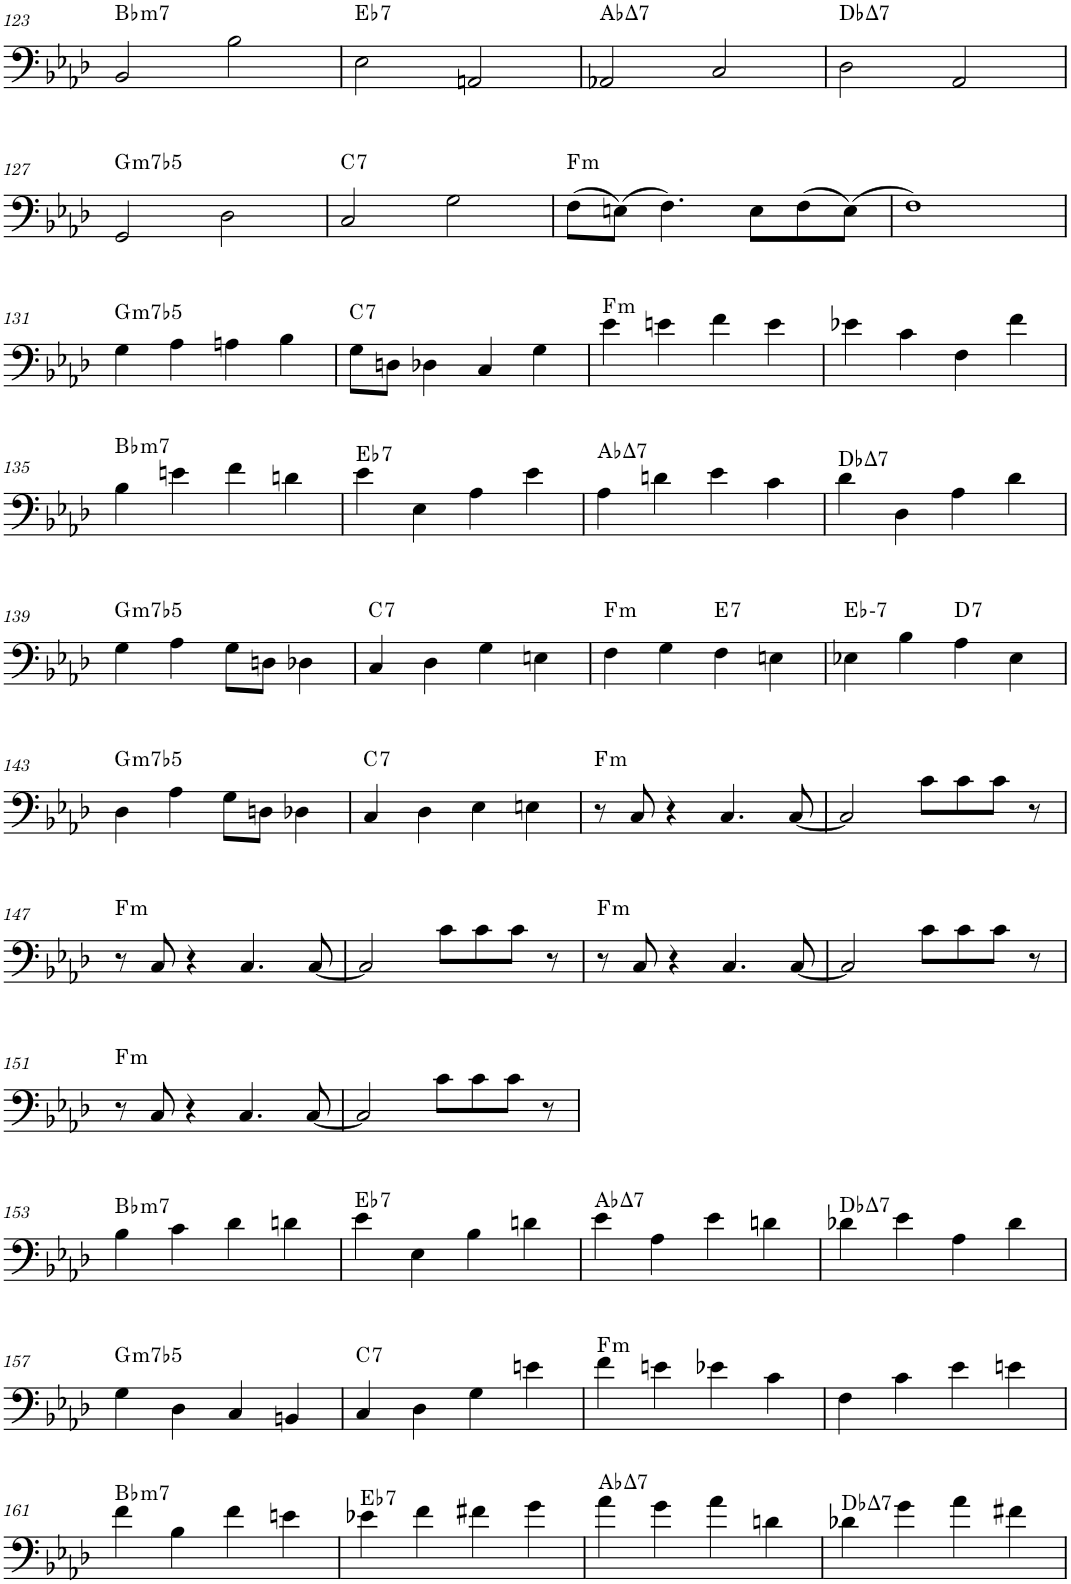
**kern	**harte
*part1	*part1
*staff1	*
*I"Bass Guitar	*
*I'B. Guit.	*
!!LO:PB:g=z
*clefF4	*
*Trd7c12	*
*k[b-e-a-d-]	*
*M4/4	*
=123	=123
!	!LO:H:kt=m7
2BB-/	Bb:min7
2B-\	.
=124	=124
!	!LO:H:kt=7
2E-\	Eb:7
2AAn/	.
=125	=125
!	!LO:H:kt=7
2AA-X/	Ab:maj7
2C/	.
=126	=126
!	!LO:H:kt=7
2D-\	Db:maj7
2AA-/	.
!!LO:LB:g=z
=127	=127
!	!LO:H:kt=m7b5
2GG/	G:hdim7
2D-\	.
=128	=128
!	!LO:H:kt=7
2C/	C:7
2G\	.
=129	=129
!	!LO:H:kt=m
(8F\L	F:min
(8En\J)	.
4.F\)	.
8E\L	.
(8F\	.
(8E\J)	.
=130	=130
1F)	.
!!LO:LB:g=z
=131	=131
!	!LO:H:kt=m7b5
4G\	G:hdim7
4A-\	.
4An\	.
4B-\	.
=132	=132
!	!LO:H:kt=7
8G\L	C:7
8Dn\J	.
4D-X\	.
4C/	.
4G\	.
=133	=133
!	!LO:H:kt=m
4e-\	F:min
4en\	.
4f\	.
4e\	.
=134	=134
4e-X\	.
4c\	.
4F\	.
4f\	.
!!LO:LB:g=z
=135	=135
!	!LO:H:kt=m7
4B-\	Bb:min7
4en\	.
4f\	.
4dn\	.
=136	=136
!	!LO:H:kt=7
4e-\	Eb:7
4E-\	.
4A-\	.
4e-\	.
=137	=137
!	!LO:H:kt=7
4A-\	Ab:maj7
4dn\	.
4e-\	.
4c\	.
=138	=138
!	!LO:H:kt=7
4d-\	Db:maj7
4D-\	.
4A-\	.
4d-\	.
!!LO:LB:g=z
=139	=139
!	!LO:H:kt=m7b5
4G\	G:hdim7
4A-\	.
8G\L	.
8Dn\J	.
4D-X\	.
=140	=140
!	!LO:H:kt=7
4C/	C:7
4D-\	.
4G\	.
4En\	.
=141	=141
!	!LO:H:kt=m
4F\	F:min
4G\	.
!	!LO:H:kt=7
4F\	E:7
4En\	.
=142	=142
!	!LO:H:kt=7
4E-X\	Eb:min7
4B-\	.
!	!LO:H:kt=7
4A-\	D:7
4E-\	.
!!LO:LB:g=z
=143	=143
!	!LO:H:kt=m7b5
4D-\	G:hdim7
4A-\	.
8G\L	.
8Dn\J	.
4D-X\	.
=144	=144
!	!LO:H:kt=7
4C/	C:7
4D-\	.
4E-\	.
4En\	.
=145	=145
!	!LO:H:kt=m
8r	F:min
8C/	.
4r	.
4.C/	.
[8C/	.
=146	=146
2C/]	.
8c\L	.
8c\	.
8c\J	.
8r	.
!!LO:LB:g=z
=147	=147
!	!LO:H:kt=m
8r	F:min
8C/	.
4r	.
4.C/	.
[8C/	.
=148	=148
2C/]	.
8c\L	.
8c\	.
8c\J	.
8r	.
=149	=149
!	!LO:H:kt=m
8r	F:min
8C/	.
4r	.
4.C/	.
[8C/	.
=150	=150
2C/]	.
8c\L	.
8c\	.
8c\J	.
8r	.
!!LO:LB:g=z
=151	=151
!	!LO:H:kt=m
8r	F:min
8C/	.
4r	.
4.C/	.
[8C/	.
=152	=152
2C/]	.
8c\L	.
8c\	.
8c\J	.
8r	.
!!LO:LB:g=z
=153	=153
!	!LO:H:kt=m7
4B-\	Bb:min7
4c\	.
4d-\	.
4dn\	.
=154	=154
!	!LO:H:kt=7
4e-\	Eb:7
4E-\	.
4B-\	.
4dn\	.
=155	=155
!	!LO:H:kt=7
4e-\	Ab:maj7
4A-\	.
4e-\	.
4dn\	.
=156	=156
!	!LO:H:kt=7
4d-X\	Db:maj7
4e-\	.
4A-\	.
4d-\	.
!!LO:LB:g=z
=157	=157
!	!LO:H:kt=m7b5
4G\	G:hdim7
4D-\	.
4C/	.
4BBn/	.
=158	=158
!	!LO:H:kt=7
4C/	C:7
4D-\	.
4G\	.
4en\	.
=159	=159
!	!LO:H:kt=m
4f\	F:min
4en\	.
4e-X\	.
4c\	.
=160	=160
4F\	.
4c\	.
4e-\	.
4en\	.
!!LO:LB:g=z
=161	=161
!	!LO:H:kt=m7
4f\	Bb:min7
4B-\	.
4f\	.
4en\	.
=162	=162
!	!LO:H:kt=7
4e-X\	Eb:7
4f\	.
4f#X\	.
4g\	.
=163	=163
!	!LO:H:kt=7
4a-\	Ab:maj7
4g\	.
4a-\	.
4dn\	.
=164	=164
!	!LO:H:kt=7
4d-X\	Db:maj7
4g\	.
4a-\	.
4f#X\	.
=	=
*-	*-
